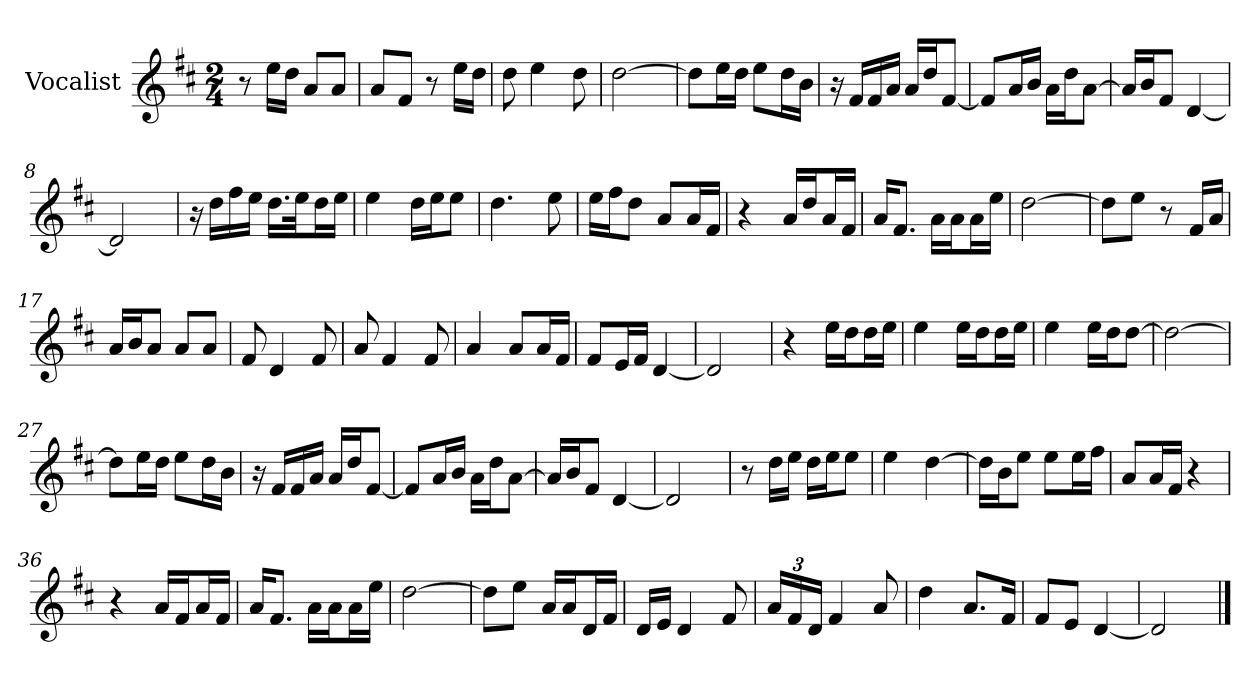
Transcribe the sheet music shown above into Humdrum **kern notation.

**kern
*part1
*staff1
*I"Vocalist
*k[f#c#]
*D:
*M2/4
=
8r
16eeLL
16ddJJ
8aL
8aJ
=1
8aL
8f#J
8r
16eeLL
16ddJJ
=2
8dd
4ee
8dd
=3
[2dd
=4
8ddL]
16eeL
16ddJJ
8eeL
16ddL
16bJJ
=5
16r
16f#LL
16f#
16aJJ
16aLL
16ddJ
[8f#J
=6
8f#L]
16aL
16bJJ
16aLL
16ddJ
[8aJ
=7
16aLL]
16bJ
8f#J
[4d
=8
2d]
=9
16r
16ddLL
16ff#
16eeJJ
16.ddLL
32eeJk
16ddL
16eeJJ
=10
4ee
16ddLL
16eeJ
8eeJ
=11
4.dd
8ee
=12
16eeLL
16ff#J
8ddJ
8aL
16aL
16f#JJ
=13
4r
16aLL
16ddJ
16aL
16f#JJ
=14
16aKL
8.f#J
16aLL
16aJ
16aL
16eeJJ
=15
[2dd
=16
8ddL]
8eeJ
8r
16f#LL
16aJJ
=17
16aLL
16bJ
8aJ
8aL
8aJ
=18
8f#
4d
8f#
=19
8a
4f#
8f#
=20
4a
8aL
16aL
16f#JJ
=21
8f#L
16eL
16f#JJ
[4d
=22
2d]
=23
4r
16eeLL
16ddJ
16ddL
16eeJJ
=24
4ee
16eeLL
16ddJ
16ddL
16eeJJ
=25
4ee
16eeLL
16ddJ
[8ddJ
=26
2dd_
=27
8ddL]
16eeL
16ddJJ
8eeL
16ddL
16bJJ
=28
16r
16f#LL
16f#
16aJJ
16aLL
16ddJ
[8f#J
=29
8f#L]
16aL
16bJJ
16aLL
16ddJ
[8aJ
=30
16aLL]
16bJ
8f#J
[4d
=31
2d]
=32
8r
16ddLL
16eeJJ
16ddLL
16eeJ
8eeJ
=33
4ee
[4dd
=34
16ddLL]
16bJ
8eeJ
8eeL
16eeL
16ff#JJ
=35
8aL
16aL
16f#JJ
4r
=36
4r
16aLL
16f#J
16aL
16f#JJ
=37
16aKL
8.f#J
16aLL
16aJ
16aL
16eeJJ
=38
[2dd
=39
8ddL]
8eeJ
16aLL
16aJ
16dL
16f#JJ
=40
16dLL
16eJJ
4d
8f#
=41
24aLL
24f#
24dJJ
4f#
8a
=42
4dd
8.aL
16f#Jk
=43
8f#L
8eJ
[4d
=44
2d]
==
*-
